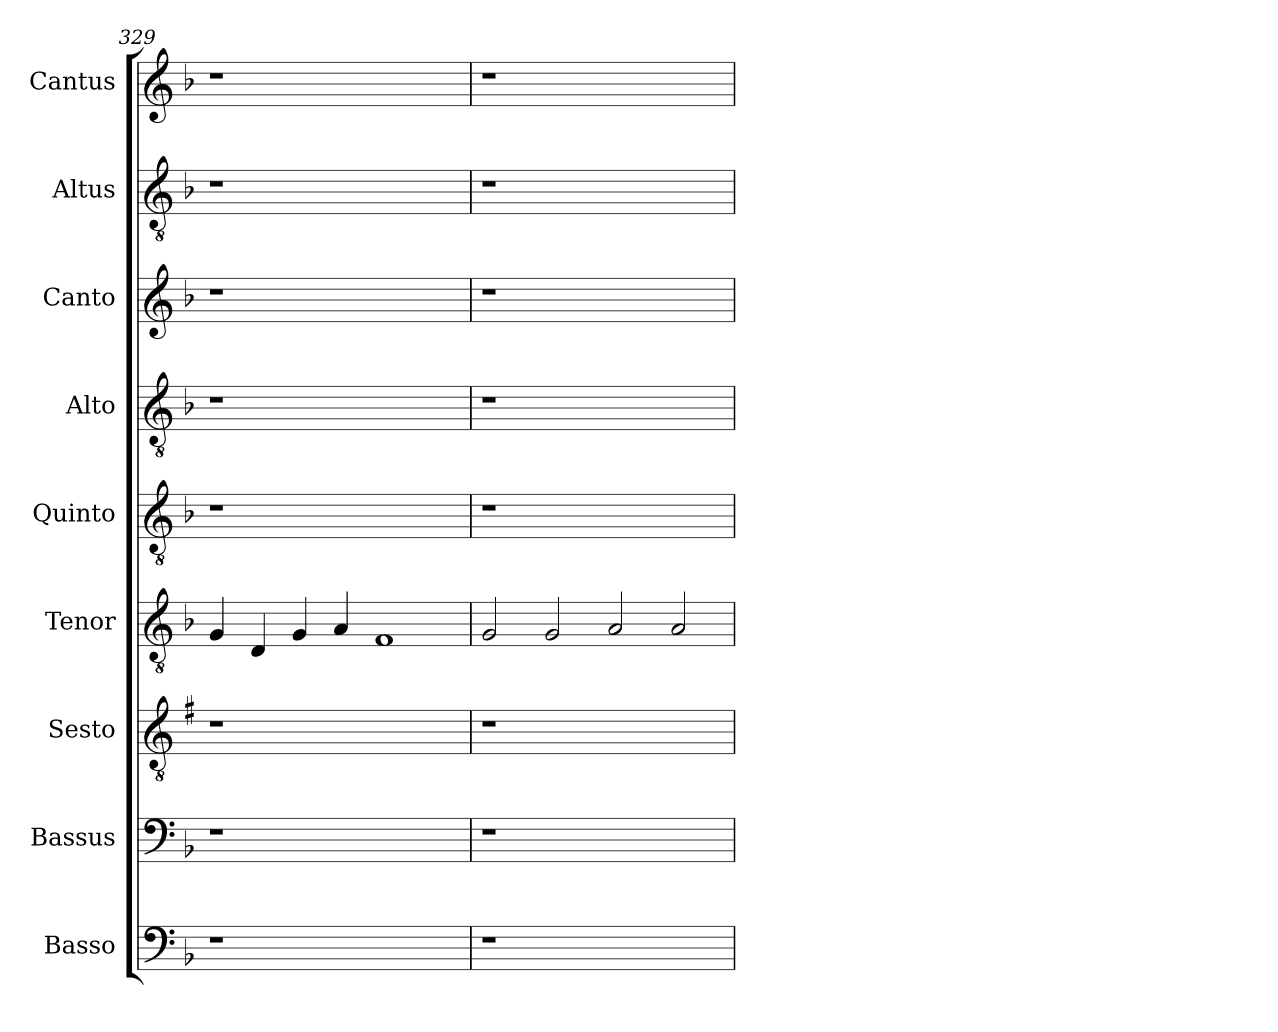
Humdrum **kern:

**kern	**kern	**kern	**kern	**kern	**kern	**kern	**kern	**kern
*part9	*part8	*part7	*part6	*part5	*part4	*part3	*part2	*part1
*staff9	*staff8	*staff7	*staff6	*staff5	*staff4	*staff3	*staff2	*staff1
*I"Basso	*I"Bassus	*I"Sesto	*I"Tenor	*I"Quinto	*I"Alto	*I"Canto	*I"Altus	*I"Cantus
*	*	*I'Sesto	*I'Tenor	*I'Quinto	*I'Alto	*I'Canto	*I'Altus	*I'Cantus
*clefF4	*clefF4	*clefGv2	*clefGv2	*clefGv2	*clefGv2	*clefG2	*clefGv2	*clefG2
*k[b-]	*k[b-]	*k[f#]	*k[b-]	*k[b-]	*k[b-]	*k[b-]	*k[b-]	*k[b-]
*F:	*F:	*G:	*F:	*F:	*F:	*F:	*F:	*F:
=329	=329	=329	=329	=329	=329	=329	=329	=329
1r	1r	1r	4G/	1r	1r	1r	1r	1r
.	.	.	4D/	.	.	.	.	.
.	.	.	4G/	.	.	.	.	.
.	.	.	4A/	.	.	.	.	.
1ryy	1ryy	1ryy	1F	1ryy	1ryy	1ryy	1ryy	1ryy
=330	=330	=330	=330	=330	=330	=330	=330	=330
1r	1r	1r	2G/	1r	1r	1r	1r	1r
.	.	.	2G/	.	.	.	.	.
1ryy	1ryy	1ryy	2A/	1ryy	1ryy	1ryy	1ryy	1ryy
.	.	.	2A/	.	.	.	.	.
=	=	=	=	=	=	=	=	=
*-	*-	*-	*-	*-	*-	*-	*-	*-
